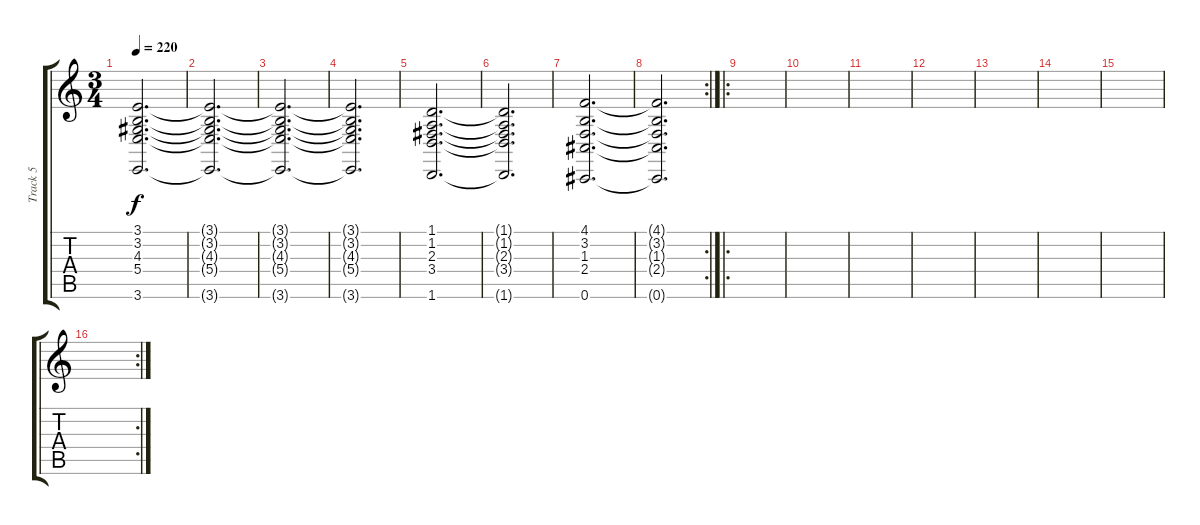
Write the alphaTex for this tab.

\track ("Track 5" "Track 5") {instrument pad2warm}
\staff {score tabs}
\tuning (Db4 Ab3 E3 B2 Gb2 Db2) {hide}
\ts (3 4)
\tempo 220
\clef g2
\ks c
(3.1 3.2 4.3 5.4 3.6).2{d dy f} |
(3.1{t} 3.2{t} 4.3{t} 5.4{t} 3.6{t}).2{d} |
(3.1{t} 3.2{t} 4.3{t} 5.4{t} 3.6{t}).2{d} |
(3.1{t} 3.2{t} 4.3{t} 5.4{t} 3.6{t}).2{d} |
(1.1 1.2 2.3 3.4 1.6).2{d} |
(1.1{t} 1.2{t} 2.3{t} 3.4{t} 1.6{t}).2{d} |
(4.1 3.2 1.3 2.4 0.6).2{d} |
\rc 2
(4.1{t} 3.2{t} 1.3{t} 2.4{t} 0.6{t}).2{d} |
\ro
|
|
|
|
|
|
|
\rc 2
